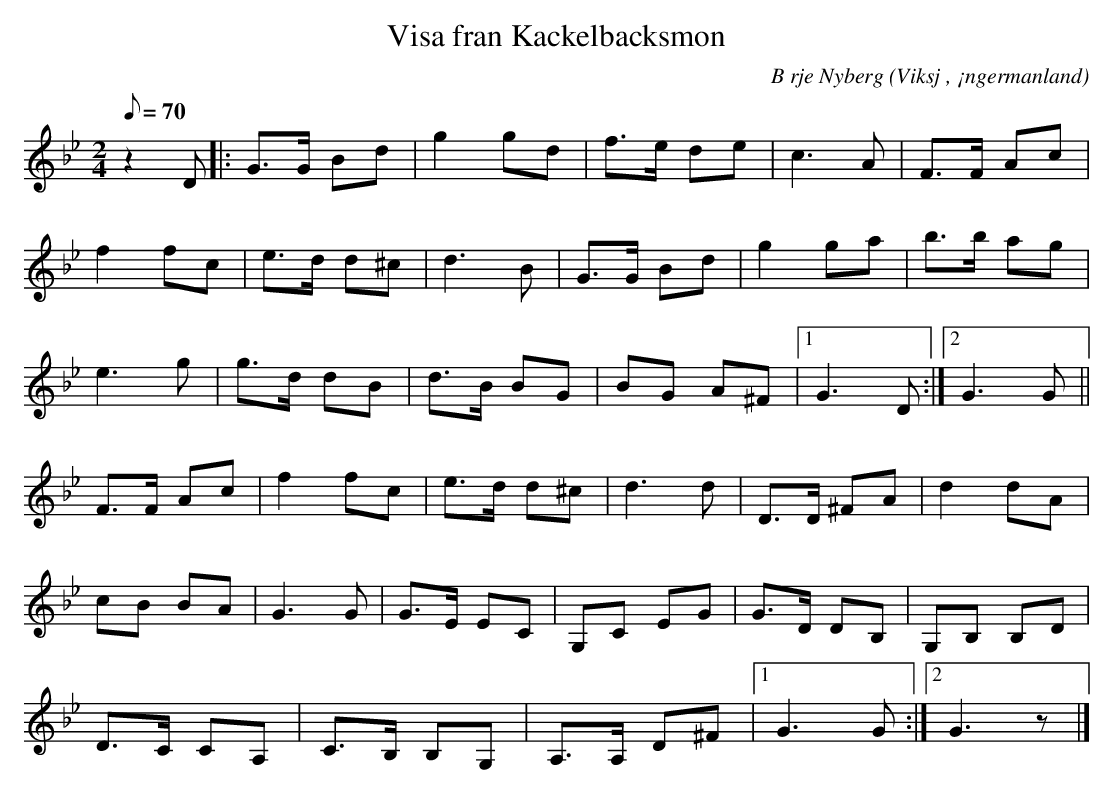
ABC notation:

X:1
T:Visa fran Kackelbacksmon
C:B rje Nyberg
O:Viksj , ¡ngermanland
M:2/4
L:1/8
Q:70
K:Gm
z2 D|: G>G Bd | g2 gd | f>e de | c2>A2 | F>F Ac |
f2 fc | e>d d^c | d2>B2 | G>G Bd |g2 ga | b>b ag |
e2> g2 | g>d dB |d>B BG |BG A^F |1 G2> D2 :|2 G2> G2 ||
F>F Ac | f2 fc | e>d d^c | d2>d2 | D>D ^FA | d2 dA |
cB BA |G2> G2 | G>E EC | G,C EG | G>D DB, | G,B, B,D |
D>C CA, | C>B, B,G, | A,>A, D^F |1 G2> G2 :|2 G2> z2 |]
